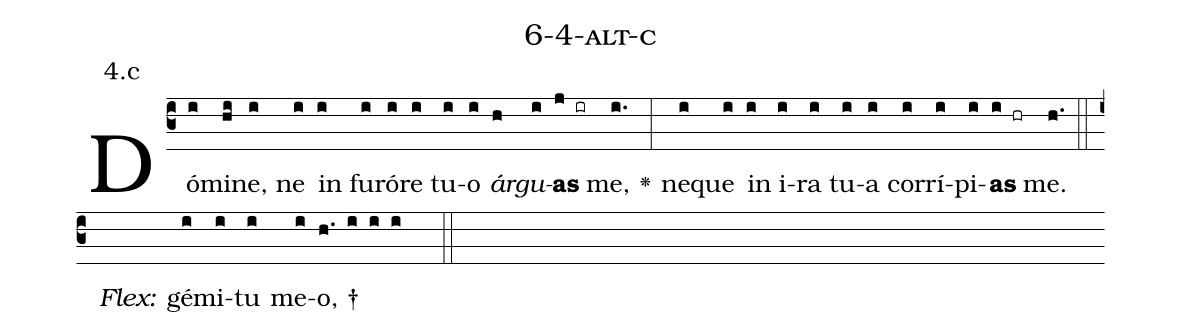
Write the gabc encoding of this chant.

name: 6-4-alt-c;
annotation: 4.c;
%%
(c3)Dó(i)mi(hi)ne,(i) ne(i) in(i) fu(i)ró(i)re(i) tu(i)o(i) <i>ár</i>(h)<i>gu</i>(i)<b>as</b>(j ir) me,(i.) <v>\greheightstar</v>(:) ne(i)que(i) in(i) i(i)ra(i) tu(i)a(i) cor(i)rí(i)pi(i)<b>as</b>(i hr) me.(h.) (::)
<i>Flex:</i>()  gé(i)mi(i)tu(i) me(i)o, †(h. i i i  ::)

%E(i) u(i) o(i) u(i) a(i) e.(h.) (::)
